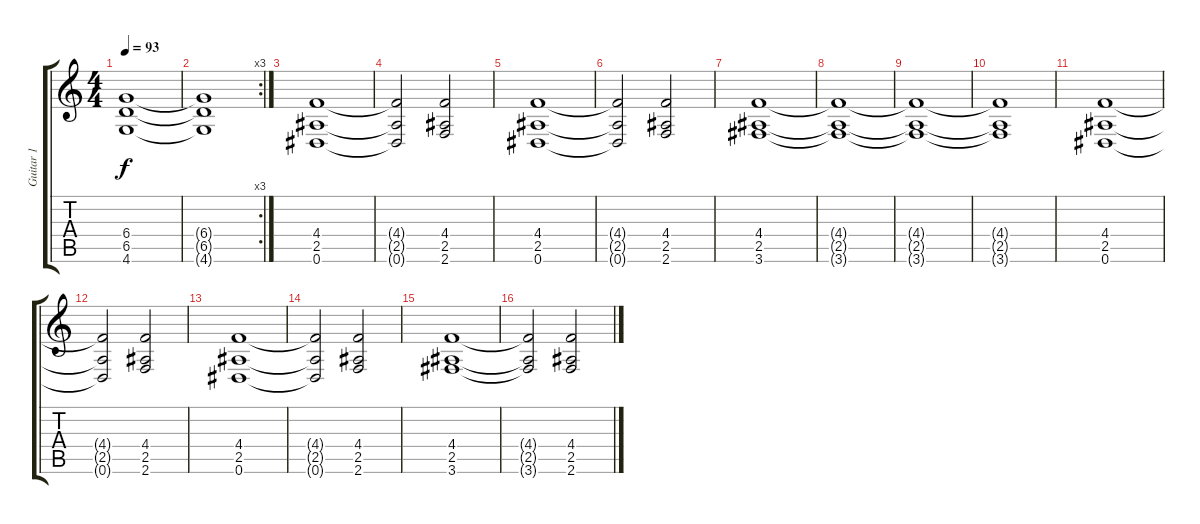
\track ("Guitar 1" "Guitar 1") {instrument distortionguitar}
\staff {score tabs}
\tuning (Eb4 Bb3 Gb3 Db3 Ab2 Eb2) {hide}
\ts (4 4)
\tempo 93
\clef g2
\ks c
(6.4 6.5 4.6).1{dy f} |
\rc 3
(6.4{t} 6.5{t} 4.6{t}).1 |
(4.4 2.5 0.6).1 |
(4.4{t} 2.5{t} 0.6{t}).2 (4.4 2.5 2.6).2 |
(4.4 2.5 0.6).1 |
(4.4{t} 2.5{t} 0.6{t}).2 (4.4 2.5 2.6).2 |
(4.4 2.5 3.6).1 |
(4.4{t} 2.5{t} 3.6{t}).1 |
(4.4{t} 2.5{t} 3.6{t}).1 |
(4.4{t} 2.5{t} 3.6{t}).1 |
(4.4 2.5 0.6).1 |
(4.4{t} 2.5{t} 0.6{t}).2 (4.4 2.5 2.6).2 |
(4.4 2.5 0.6).1 |
(4.4{t} 2.5{t} 0.6{t}).2 (4.4 2.5 2.6).2 |
(4.4 2.5 3.6).1 |
(4.4{t} 2.5{t} 3.6{t}).2 (4.4 2.5 2.6).2
